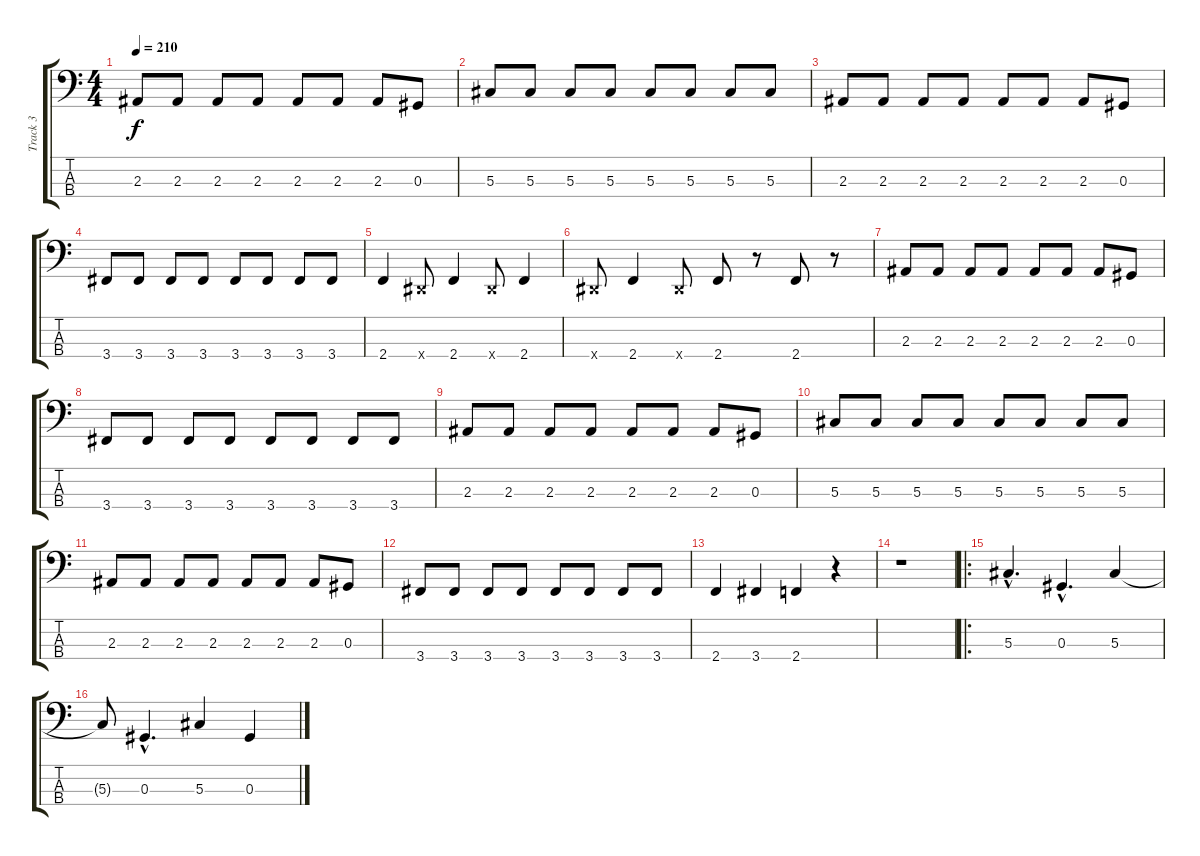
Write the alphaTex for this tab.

\track ("Track 3" "Track 3") {instrument electricbasspick}
\staff {score tabs}
\tuning (Gb2 Db2 Ab1 Eb1) {hide}
\ts (4 4)
\tempo 210
\clef f4
\ks c
2.3.8{dy f} 2.3.8 2.3.8 2.3.8 2.3.8 2.3.8 2.3.8 0.3.8 |
5.3.8 5.3.8 5.3.8 5.3.8 5.3.8 5.3.8 5.3.8 5.3.8 |
2.3.8 2.3.8 2.3.8 2.3.8 2.3.8 2.3.8 2.3.8 0.3.8 |
3.4.8 3.4.8 3.4.8 3.4.8 3.4.8 3.4.8 3.4.8 3.4.8 |
2.4.4 0.4{x}.8 2.4.4 0.4{x}.8 2.4.4 |
0.4{x}.8 2.4.4 0.4{x}.8 2.4.8 r.8 2.4.8 r.8 |
2.3.8 2.3.8 2.3.8 2.3.8 2.3.8 2.3.8 2.3.8 0.3.8 |
3.4.8 3.4.8 3.4.8 3.4.8 3.4.8 3.4.8 3.4.8 3.4.8 |
2.3.8 2.3.8 2.3.8 2.3.8 2.3.8 2.3.8 2.3.8 0.3.8 |
5.3.8 5.3.8 5.3.8 5.3.8 5.3.8 5.3.8 5.3.8 5.3.8 |
2.3.8 2.3.8 2.3.8 2.3.8 2.3.8 2.3.8 2.3.8 0.3.8 |
3.4.8 3.4.8 3.4.8 3.4.8 3.4.8 3.4.8 3.4.8 3.4.8 |
2.4.4 3.4.4 2.4.4 r.4 |
r.1 |
\ro
5.3{hac}.4{d} 0.3{hac}.4{d} 5.3.4 |
5.3{t}.8 0.3{hac}.4{d} 5.3.4 0.3.4
